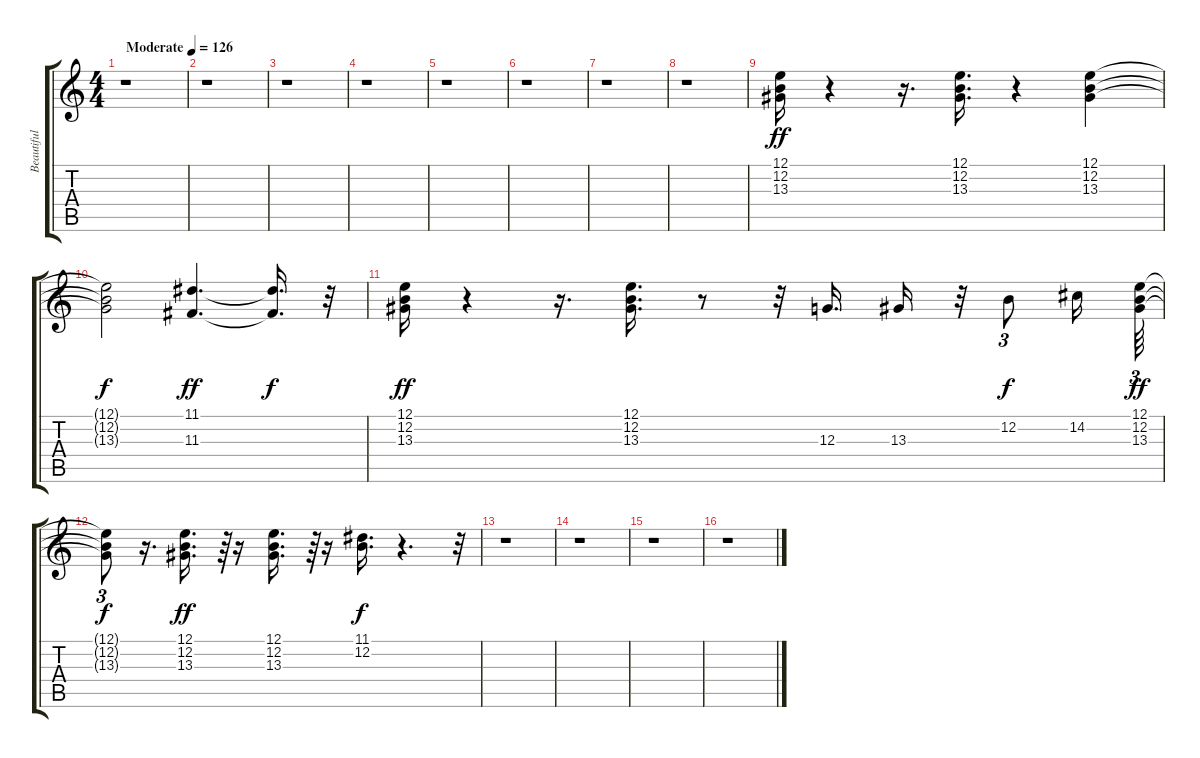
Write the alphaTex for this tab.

\track ("Beautiful Brass" "Beautiful ") {instrument brasssection}
\staff {score tabs}
\tuning (E4 B3 G3 D3 A2 E2) {hide}
\ts (4 4)
\tempo (126 "Moderate")
\clef g2
\ks c
r.1{dy ff instrument brasssection} |
r.1 |
r.1 |
r.1 |
r.1 |
r.1 |
r.1 |
r.1 |
(12.1 12.2 13.3).16 r.4 r.16{d} (12.1 12.2 13.3).16{d} r.4 (12.1 12.2 13.3).4 |
(12.1{t} 12.2{t} 13.3{t}).2{dy f} (11.1 11.3).4{d dy ff} (11.1{t} 11.3{t}).16{d dy f} r.32 |
(12.1 12.2 13.3).16{dy ff} r.4 r.16{d} (12.1 12.2 13.3).16{d} r.8 r.32 12.3.16{d} 13.3.16 r.32 12.2.8{tu (3 2) dy f} 14.2.16 (12.1 12.2 13.3).64{tu (3 2) dy ff} |
(12.1{t} 12.2{t} 13.3{t}).8{tu (3 2) dy f} r.16{d} (12.1 12.2 13.3).16{d dy ff} r.64{tu (3 2)} r.16 (12.1 12.2 13.3).16{d} r.64{tu (3 2)} r.16 (11.1 12.2).16{d dy f} r.4{d} r.32{tu (3 2)} |
r.1 |
r.1 |
r.1 |
r.1
